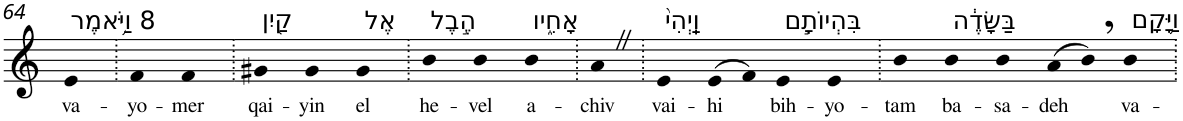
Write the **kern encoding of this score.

**kern	**text
*part1	*part1
*staff1	*staff1
*I"Piano	*
*I'Pno	*
!!LO:PB:g=z
*clefG2	*
*k[]	*
=64	=64
!LO:TX:a:t=8 וַיֹּ֥אמֶר	!
!	!LO:LY:b
4e	va-
=65.	=65.
!	!LO:LY:b
4f	-yo-
!	!LO:LY:b
4f	-mer
=66.	=66.
!LO:TX:a:t=קַ֖יִן	!
!	!LO:LY:b
4g#X	qai-
!	!LO:LY:b
4g#	-yin
!LO:TX:a:t=אֶל	!
!	!LO:LY:b
4g#	el
=67.	=67.
!LO:TX:a:t=הֶ֣בֶל	!
!	!LO:LY:b
4b	he-
!	!LO:LY:b
4b	-vel
!LO:TX:a:t=אָחִ֑יו	!
!	!LO:LY:b
4b	a-
=68.	=68.
!	!LO:LY:b
4aZ	-chiv
=69.	=69.
!LO:TX:a:t=וַֽיְהִי֙	!
!	!LO:LY:b
4e	vai-
!	!LO:LY:b
(>8e	-hi
8f)	.
!LO:TX:a:t=בִּהְיוֹתָ֣ם	!
!	!LO:LY:b
4e	bih-
!	!LO:LY:b
4e	-yo-
=70.	=70.
!	!LO:LY:b
4b	-tam
!LO:TX:a:t=בַּשָּׂדֶ֔ה	!
!	!LO:LY:b
4b	ba-
!	!LO:LY:b
4b	-sa-
!	!LO:LY:b
(>8a	-deh
8b,)	.
!LO:TX:a:t=וַיָּ֥קָם	!
!	!LO:LY:b
4b	va-
=.	=.
*-	*-
